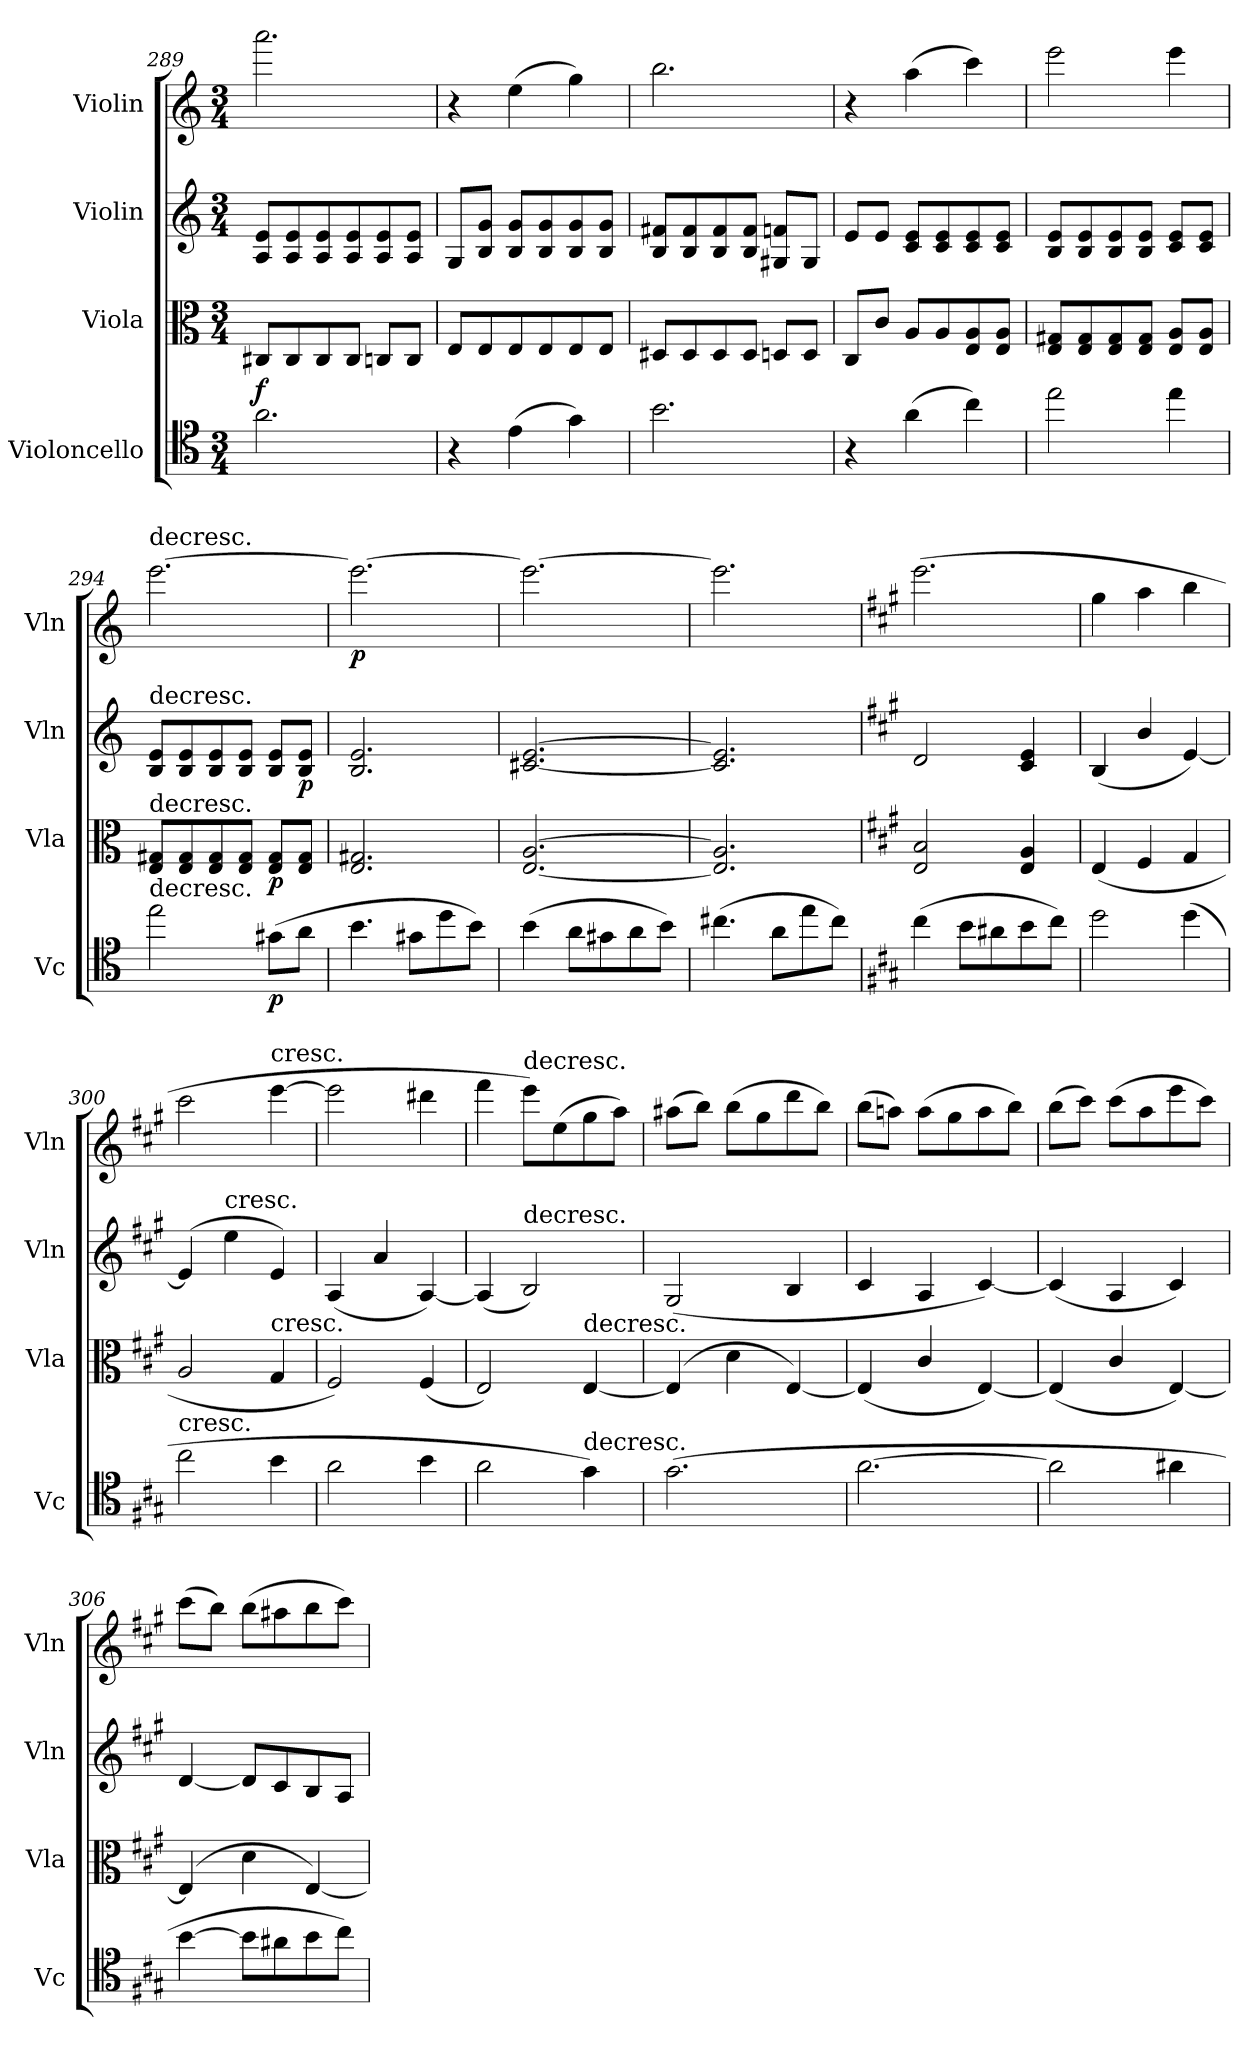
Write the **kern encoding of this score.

**kern	**dynam	**kern	**dynam	**kern	**dynam	**kern	**dynam
*part4	*part4	*part3	*part3	*part2	*part2	*part1	*part1
*staff4	*staff4	*staff3	*staff3	*staff2	*staff2	*staff1	*staff1
*I"Violoncello	*	*I"Viola	*	*I"Violin	*	*I"Violin	*
*I'Vc	*	*I'Vla	*	*I'Vln	*	*I'Vln	*
*clefC4	*	*clefC3	*	*clefG2	*	*clefG2	*
*k[]	*	*k[]	*	*k[]	*	*k[]	*
*a:	*	*a:	*	*a:	*	*a:	*
*M3/4	*	*M3/4	*	*M3/4	*	*M3/4	*
=289	=289	=289	=289	=289	=289	=289	=289
2.a\	.	8C#X/L	f	8A/ 8e/L	.	2.aaa\	.
.	.	8C#/	.	8A/ 8e/	.	.	.
.	.	8C#/	.	8A/ 8e/	.	.	.
.	.	8C#/J	.	8A/ 8e/	.	.	.
.	.	8Cn/L	.	8A/ 8e/	.	.	.
.	.	8C/J	.	8A/ 8e/J	.	.	.
=290	=290	=290	=290	=290	=290	=290	=290
4r	.	8E/L	.	8G/L	.	4r	.
.	.	8E/	.	8B/ 8g/J	.	.	.
(4e\	.	8E/	.	8B/ 8g/L	.	(4ee\	.
.	.	8E/	.	8B/ 8g/	.	.	.
4g\)	.	8E/	.	8B/ 8g/	.	4gg\)	.
.	.	8E/J	.	8B/ 8g/J	.	.	.
=291	=291	=291	=291	=291	=291	=291	=291
2.b\	.	8D#X/L	.	8B/ 8f#X/L	.	2.bb\	.
.	.	8D#/	.	8B/ 8f#/	.	.	.
.	.	8D#/	.	8B/ 8f#/	.	.	.
.	.	8D#/J	.	8B/ 8f#/J	.	.	.
.	.	8Dn/L	.	8G#X/ 8fn/L	.	.	.
.	.	8D/J	.	8G#/J	.	.	.
=292	=292	=292	=292	=292	=292	=292	=292
4r	.	8C/L	.	8e/L	.	4r	.
.	.	8c/J	.	8e/J	.	.	.
(4a\	.	8A/L	.	8c/ 8e/L	.	(4aa\	.
.	.	8A/	.	8c/ 8e/	.	.	.
4cc\)	.	8E/ 8A/	.	8c/ 8e/	.	4ccc\)	.
.	.	8E/ 8A/J	.	8c/ 8e/J	.	.	.
=293	=293	=293	=293	=293	=293	=293	=293
2ee\	.	8E/ 8G#X/L	.	8B/ 8e/L	.	2eee\	.
.	.	8E/ 8G#/	.	8B/ 8e/	.	.	.
.	.	8E/ 8G#/	.	8B/ 8e/	.	.	.
.	.	8E/ 8G#/J	.	8B/ 8e/J	.	.	.
4ee\	.	8E/ 8A/L	.	8c/ 8e/L	.	4eee\	.
.	.	8E/ 8A/J	.	8c/ 8e/J	.	.	.
=294	=294	=294	=294	=294	=294	=294	=294
!	!	!	!	!	!	!LO:TX:t=decresc.	!
!	!	!	!	!LO:TX:t=decresc.	!	!	!
!	!	!LO:TX:t=decresc.	!	!	!	!	!
!LO:TX:t=decresc.	!	!	!	!	!	!	!
2ee\	.	8E/ 8G#X/L	.	8B/ 8e/L	.	[2.eee\	.
.	.	8E/ 8G#/	.	8B/ 8e/	.	.	.
.	.	8E/ 8G#/	.	8B/ 8e/	.	.	.
.	.	8E/ 8G#/J	.	8B/ 8e/J	.	.	.
(8g#X\L	p	8E/ 8G#/L	p	8B/ 8e/L	.	.	.
8a\J	.	8E/ 8G#/J	.	8B/ 8e/J	p	.	.
=295	=295	=295	=295	=295	=295	=295	=295
4.b\	.	2.E/ 2.G#X/	.	2.B/ 2.e/	.	2.eee\_	p
8g#X\L	.	.	.	.	.	.	.
8dd\	.	.	.	.	.	.	.
8b\J)	.	.	.	.	.	.	.
=296	=296	=296	=296	=296	=296	=296	=296
(4b\	.	[2.E/ [2.A/	.	[2.c#X/ [2.e/	.	2.eee\_	.
8a\L	.	.	.	.	.	.	.
8g#X\	.	.	.	.	.	.	.
8a\	.	.	.	.	.	.	.
8b\J)	.	.	.	.	.	.	.
=297	=297	=297	=297	=297	=297	=297	=297
(4.cc#X\	.	2.E]/ 2.A]/	.	2.c#]/ 2.e]/	.	2.eee\]	.
8a\L	.	.	.	.	.	.	.
8ee\	.	.	.	.	.	.	.
8cc#\J)	.	.	.	.	.	.	.
=298	=298	=298	=298	=298	=298	=298	=298
*k[f#c#g#]	*	*k[f#c#g#]	*	*k[f#c#g#]	*	*k[f#c#g#]	*
(4cc#\	.	2E/ 2B/	.	2d/	.	(2.eee\	.
8b\L	.	.	.	.	.	.	.
8a#X\	.	.	.	.	.	.	.
8b\	.	4E/ 4A/	.	4c#/ 4e/	.	.	.
8cc#\J)	.	.	.	.	.	.	.
=299	=299	=299	=299	=299	=299	=299	=299
2dd\	.	(4E/	.	(4B/	.	4gg#\	.
.	.	4F#/	.	4b/	.	4aa\	.
(4dd\	.	4G#/	.	[4e/)	.	4bb\	.
=300	=300	=300	=300	=300	=300	=300	=300
!LO:TX:t=cresc.	!	!	!	!	!	!	!
2cc#\	.	2A/	.	(4e/]	.	2ccc#\	.
!	!	!	!	!LO:TX:t=cresc.	!	!	!
.	.	.	.	4ee\	.	.	.
!	!	!	!	!	!	!LO:TX:t=cresc.	!
!	!	!LO:TX:t=cresc.	!	!	!	!	!
4b\	.	4G#/	.	4e/)	.	[4eee\	.
=301	=301	=301	=301	=301	=301	=301	=301
2a\	.	2F#/)	.	(4A/	.	2eee\]	.
.	.	.	.	4a/	.	.	.
4b\	.	(4F#/	.	[4A/)	.	4ddd#X\	.
=302	=302	=302	=302	=302	=302	=302	=302
2a\	.	2E/)	.	(4A/]	.	4fff#\	.
!	!	!	!	!	!	!LO:TX:t=decresc.	!
!	!	!	!	!LO:TX:t=decresc.	!	!	!
.	.	.	.	2B/)	.	8eee\L)	.
.	.	.	.	.	.	(8ee\	.
!	!	!LO:TX:t=decresc.	!	!	!	!	!
!LO:TX:t=decresc.	!	!	!	!	!	!	!
4g#\)	.	[4E/	.	.	.	8gg#\	.
.	.	.	.	.	.	8aa\J)	.
=303	=303	=303	=303	=303	=303	=303	=303
(2.g#\	.	(4E/]	.	(2G#/	.	(8aa#X\L	.
.	.	.	.	.	.	8bb\J)	.
.	.	4d\	.	.	.	(8bb\L	.
.	.	.	.	.	.	8gg#\	.
.	.	[4E/)	.	4B/	.	8ddd\	.
.	.	.	.	.	.	8bb\J)	.
=304	=304	=304	=304	=304	=304	=304	=304
[2.a\	.	(4E/]	.	4c#/	.	(8bb\L	.
.	.	.	.	.	.	8aan\J)	.
.	.	4c#/	.	4A/	.	(8aa\L	.
.	.	.	.	.	.	8gg#\	.
.	.	[4E/)	.	[4c#/)	.	8aa\	.
.	.	.	.	.	.	8bb\J)	.
=305	=305	=305	=305	=305	=305	=305	=305
2a\]	.	(4E/]	.	(4c#/]	.	(8bb\L	.
.	.	.	.	.	.	8ccc#\J)	.
.	.	4c#/	.	4A/	.	(8ccc#\L	.
.	.	.	.	.	.	8aa\	.
4a#X\	.	[4E/)	.	4c#/)	.	8eee\	.
.	.	.	.	.	.	8ccc#\J)	.
=306	=306	=306	=306	=306	=306	=306	=306
[4b\	.	(4E/]	.	[4d/	.	(8ccc#\L	.
.	.	.	.	.	.	8bb\J)	.
8b\L]	.	4d\	.	8d/L]	.	(8bb\L	.
8a#X\	.	.	.	8c#/	.	8aa#X\	.
8b\	.	[4E/)	.	8B/	.	8bb\	.
8cc#\J)	.	.	.	8A/J	.	8ccc#\J)	.
=	=	=	=	=	=	=	=
*-	*-	*-	*-	*-	*-	*-	*-
